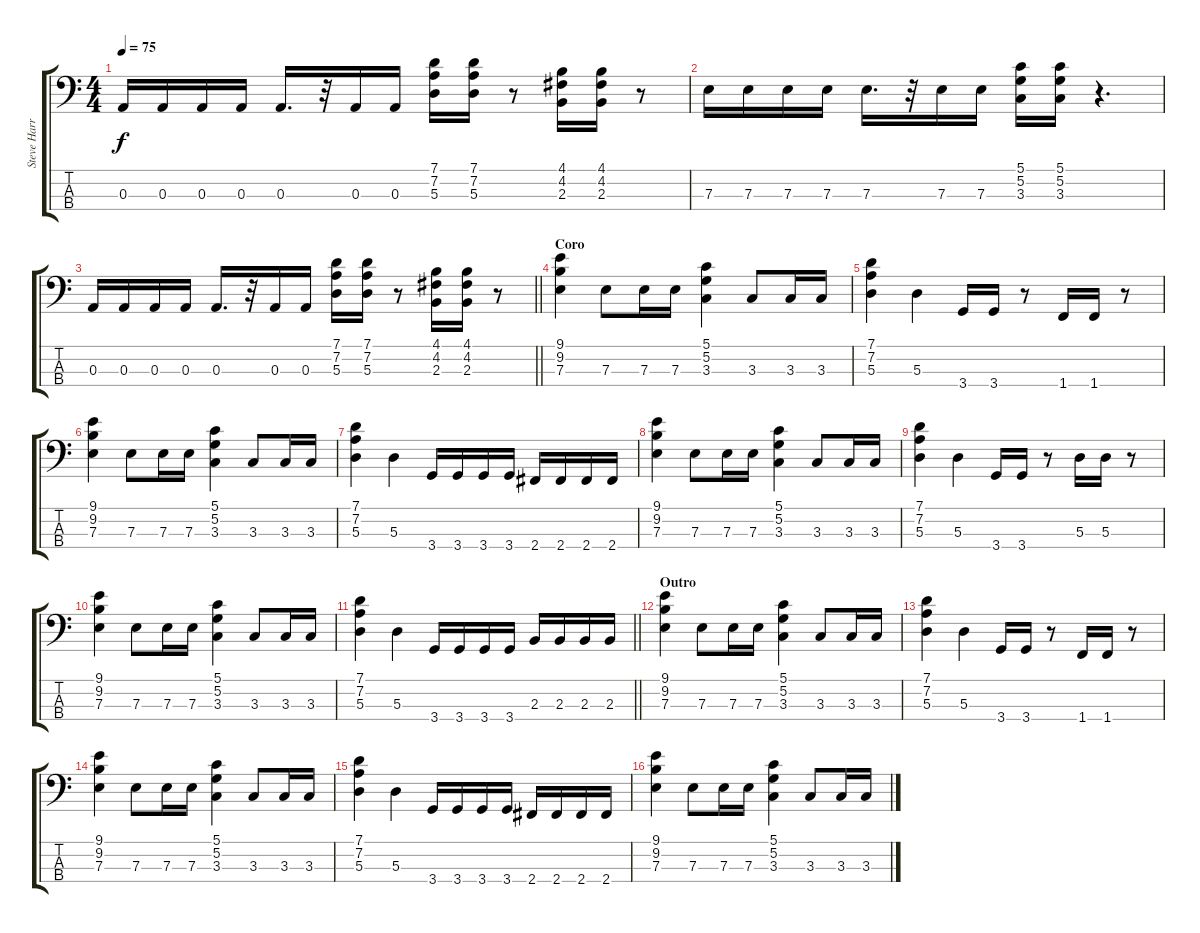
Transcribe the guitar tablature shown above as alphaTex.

\track ("Steve Harris" "Steve Harr") {instrument electricbassfinger}
\staff {score tabs}
\tuning (G2 D2 A1 E1) {hide}
\ts (4 4)
\tempo 75
\clef f4
\ks c
0.3.16{dy f} 0.3.16 0.3.16 0.3.16 0.3.16{d} r.32 0.3.16 0.3.16 (7.1 7.2 5.3).16 (7.1 7.2 5.3).16 r.8 (4.1 4.2 2.3).16 (4.1 4.2 2.3).16 r.8 |
7.3.16 7.3.16 7.3.16 7.3.16 7.3.16{d} r.32 7.3.16 7.3.16 (5.1 5.2 3.3).16 (5.1 5.2 3.3).16 r.4{d} |
\barLineRight lightlight
0.3.16 0.3.16 0.3.16 0.3.16 0.3.16{d} r.32 0.3.16 0.3.16 (7.1 7.2 5.3).16 (7.1 7.2 5.3).16 r.8 (4.1 4.2 2.3).16 (4.1 4.2 2.3).16 r.8 |
\section ("" "Coro")
(9.1 9.2 7.3).4 7.3.8 7.3.16 7.3.16 (5.1 5.2 3.3).4 3.3.8 3.3.16 3.3.16 |
(7.1 7.2 5.3).4 5.3.4 3.4.16 3.4.16 r.8 1.4.16 1.4.16 r.8 |
(9.1 9.2 7.3).4 7.3.8 7.3.16 7.3.16 (5.1 5.2 3.3).4 3.3.8 3.3.16 3.3.16 |
(7.1 7.2 5.3).4 5.3.4 3.4.16 3.4.16 3.4.16 3.4.16 2.4.16 2.4.16 2.4.16 2.4.16 |
(9.1 9.2 7.3).4 7.3.8 7.3.16 7.3.16 (5.1 5.2 3.3).4 3.3.8 3.3.16 3.3.16 |
(7.1 7.2 5.3).4 5.3.4 3.4.16 3.4.16 r.8 5.3.16 5.3.16 r.8 |
(9.1 9.2 7.3).4 7.3.8 7.3.16 7.3.16 (5.1 5.2 3.3).4 3.3.8 3.3.16 3.3.16 |
\barLineRight lightlight
(7.1 7.2 5.3).4 5.3.4 3.4.16 3.4.16 3.4.16 3.4.16 2.3.16 2.3.16 2.3.16 2.3.16 |
\section ("" "Outro")
(9.1 9.2 7.3).4 7.3.8 7.3.16 7.3.16 (5.1 5.2 3.3).4 3.3.8 3.3.16 3.3.16 |
(7.1 7.2 5.3).4 5.3.4 3.4.16 3.4.16 r.8 1.4.16 1.4.16 r.8 |
(9.1 9.2 7.3).4 7.3.8 7.3.16 7.3.16 (5.1 5.2 3.3).4 3.3.8 3.3.16 3.3.16 |
(7.1 7.2 5.3).4 5.3.4 3.4.16 3.4.16 3.4.16 3.4.16 2.4.16 2.4.16 2.4.16 2.4.16 |
(9.1 9.2 7.3).4 7.3.8 7.3.16 7.3.16 (5.1 5.2 3.3).4 3.3.8 3.3.16 3.3.16
